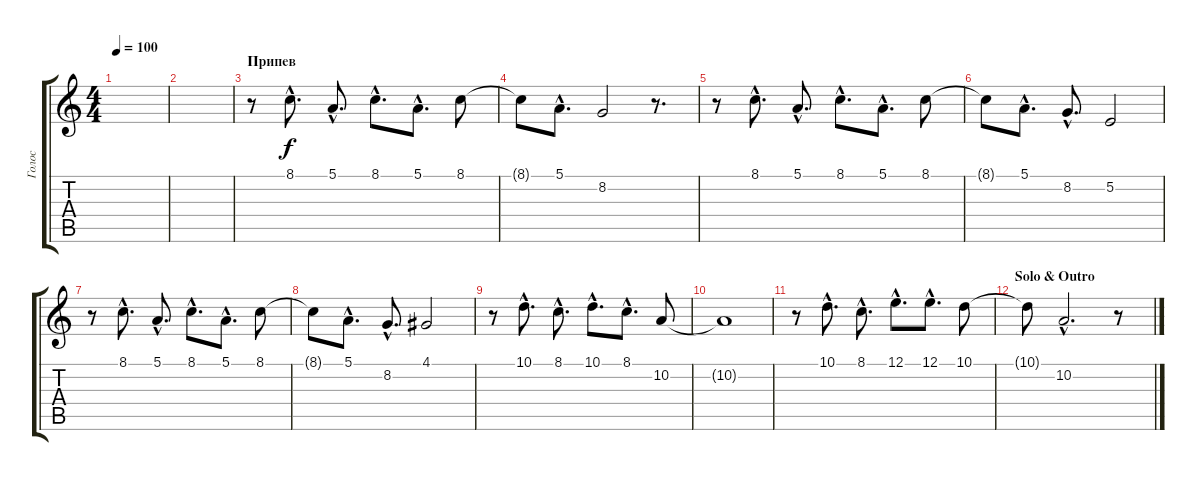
\track ("Голос" "Голос") {instrument vibraphone}
\staff {score tabs}
\tuning (E4 B3 G3 D3 A2 E2) {hide}
\ts (4 4)
\tempo 100
\clef g2
\ks c
|
|
\section ("" "Припев")
r.8 8.1{hac}.8{d} 5.1{hac}.8{d} 8.1{hac}.8{d} 5.1{hac}.8{d} 8.1.8 |
8.1{t}.8 5.1{hac}.8{d} 8.2.2 r.8{d} |
r.8 8.1{hac}.8{d} 5.1{hac}.8{d} 8.1{hac}.8{d} 5.1{hac}.8{d} 8.1.8 |
8.1{t}.8 5.1{hac}.8{d} 8.2{hac}.8{d} 5.2.2 |
r.8 8.1{hac}.8{d} 5.1{hac}.8{d} 8.1{hac}.8{d} 5.1{hac}.8{d} 8.1.8 |
8.1{t}.8 5.1{hac}.8{d} 8.2{hac}.8{d} 4.1.2 |
r.8 10.1{hac}.8{d} 8.1{hac}.8{d} 10.1{hac}.8{d} 8.1{hac}.8{d} 10.2.8 |
10.2{t}.1 |
r.8 10.1{hac}.8{d} 8.1{hac}.8{d} 12.1{hac}.8{d} 12.1{hac}.8{d} 10.1.8 |
\section ("" "Solo & Outro")
10.1{t}.8 10.2{hac}.2{d} r.8
